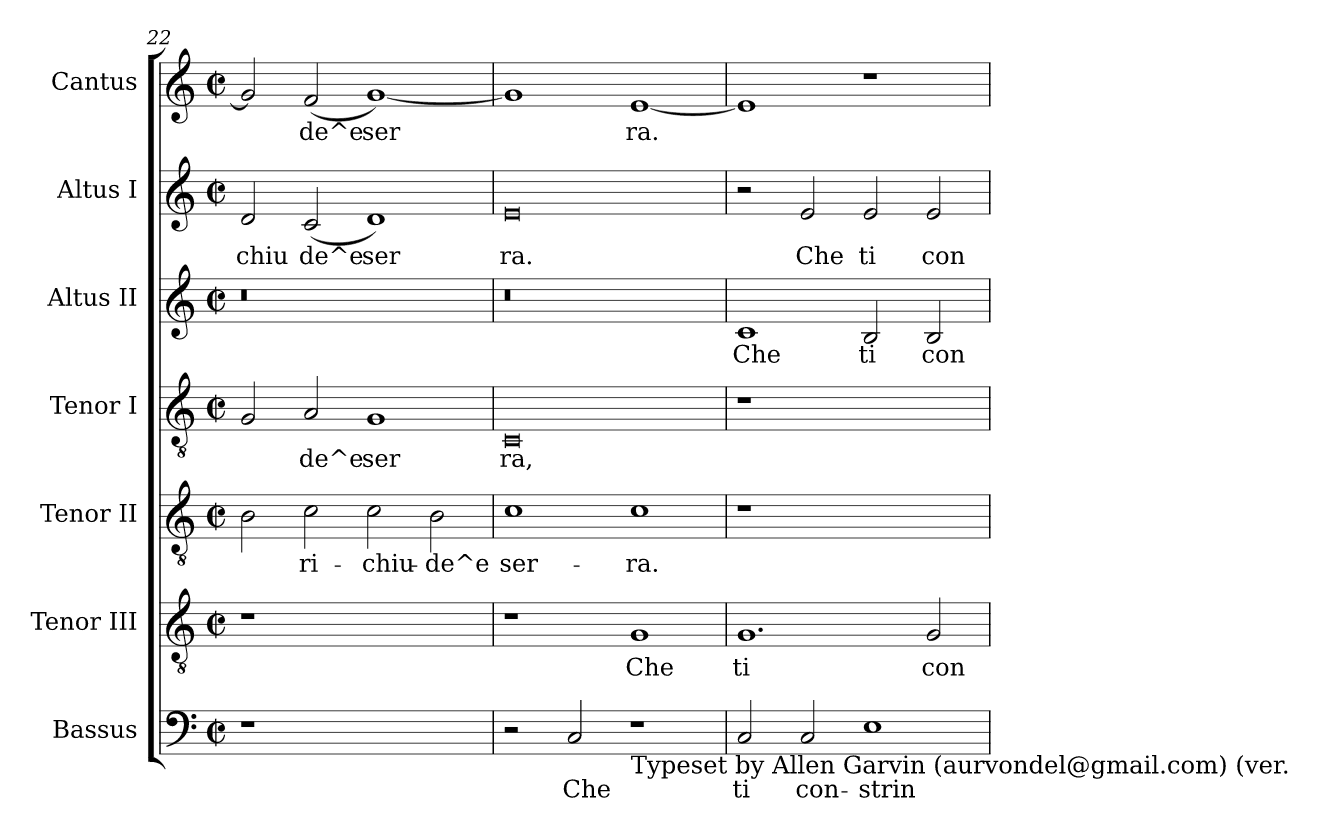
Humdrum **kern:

**kern	**text	**kern	**text	**kern	**text	**kern	**text	**kern	**text	**kern	**text	**kern	**text
*part7	*part7	*part6	*part6	*part5	*part5	*part4	*part4	*part3	*part3	*part2	*part2	*part1	*part1
*staff7	*staff7	*staff6	*staff6	*staff5	*staff5	*staff4	*staff4	*staff3	*staff3	*staff2	*staff2	*staff1	*staff1
*I"Bassus	*	*I"Tenor III	*	*I"Tenor II	*	*I"Tenor I	*	*I"Altus II	*	*I"Altus I	*	*I"Cantus	*
*clefF4	*	*clefGv2	*	*clefGv2	*	*clefGv2	*	*clefG2	*	*clefG2	*	*clefG2	*
*k[]	*	*k[]	*	*k[]	*	*k[]	*	*k[]	*	*k[]	*	*k[]	*
*C:	*	*C:	*	*C:	*	*C:	*	*C:	*	*C:	*	*C:	*
*M2/2	*	*M2/2	*	*M2/2	*	*M2/2	*	*M2/2	*	*M2/2	*	*M2/2	*
*met(c|)	*	*met(c|)	*	*met(c|)	*	*met(c|)	*	*met(c|)	*	*met(c|)	*	*met(c|)	*
=22	=22	=22	=22	=22	=22	=22	=22	=22	=22	=22	=22	=22	=22
!	!	!	!	!	!LO:LY:b:cj	!	!LO:LY:b:cj	!	!	!	!LO:LY:b:cj	!	!LO:LY:b:cj
1r	.	1r	.	2B\	.	2G/	.	0r	.	2d/	chiu	2g/]	.
!	!	!	!	!	!LO:LY:b:cj	!	!LO:LY:b:cj	!	!	!	!LO:LY:b:cj	!	!LO:LY:b:cj
.	.	.	.	2c\	ri-	2A/	de^e	.	.	(<2c/	de^e	(<2f/	de^e
!	!	!	!	!	!LO:LY:b:cj	!	!LO:LY:b:cj	!	!	!	!LO:LY:b:cj	!	!LO:LY:b:cj
1ryy	.	1ryy	.	2c\	-chiu-	1G	ser	.	.	1d)	ser	[<1g)	ser
!	!	!	!	!	!LO:LY:b:cj	!	!	!	!	!	!	!	!
.	.	.	.	2B\	-de^e	.	.	.	.	.	.	.	.
=23	=23	=23	=23	=23	=23	=23	=23	=23	=23	=23	=23	=23	=23
!	!	!	!	!	!LO:LY:b:cj	!	!LO:LY:b:cj	!	!	!	!LO:LY:b:cj	!	!LO:LY:b:cj
2r	.	1r	.	1c	ser-	0C	ra,	0r	.	0e	ra.	1g]	.
!	!LO:LY:b:cj	!	!	!	!	!	!	!	!	!	!	!	!
2C/	Che	.	.	.	.	.	.	.	.	.	.	.	.
!LO:TX:b:t=Typeset by Allen Garvin (aurvondel@gmail.com) (ver.	!	!	!	!	!	!	!	!	!	!	!	!	!
!	!	!	!LO:LY:b:cj	!	!LO:LY:b:cj	!	!	!	!	!	!	!	!LO:LY:b:cj
1r	.	1G	Che	1c	-ra.	.	.	.	.	.	.	[<1e	ra.
=24	=24	=24	=24	=24	=24	=24	=24	=24	=24	=24	=24	=24	=24
!	!LO:LY:b:cj	!	!LO:LY:b:cj	!	!	!	!	!	!LO:LY:b:cj	!	!	!	!LO:LY:b:cj
2C/	ti	1.G	ti	1r	.	1r	.	1c	Che	2r	.	1e]	.
!	!LO:LY:b:cj	!	!	!	!	!	!	!	!	!	!LO:LY:b:cj	!	!
2C/	con-	.	.	.	.	.	.	.	.	2e/	Che	.	.
!	!LO:LY:b:cj	!	!	!	!	!	!	!	!LO:LY:b:cj	!	!LO:LY:b:cj	!	!
1E	-strin-	.	.	1ryy	.	1ryy	.	2B/	ti	2e/	ti	1r	.
!	!	!	!LO:LY:b:cj	!	!	!	!	!	!LO:LY:b:cj	!	!LO:LY:b:cj	!	!
.	.	2G/	con-	.	.	.	.	2B/	con	2e/	con	.	.
=	=	=	=	=	=	=	=	=	=	=	=	=	=
*-	*-	*-	*-	*-	*-	*-	*-	*-	*-	*-	*-	*-	*-
